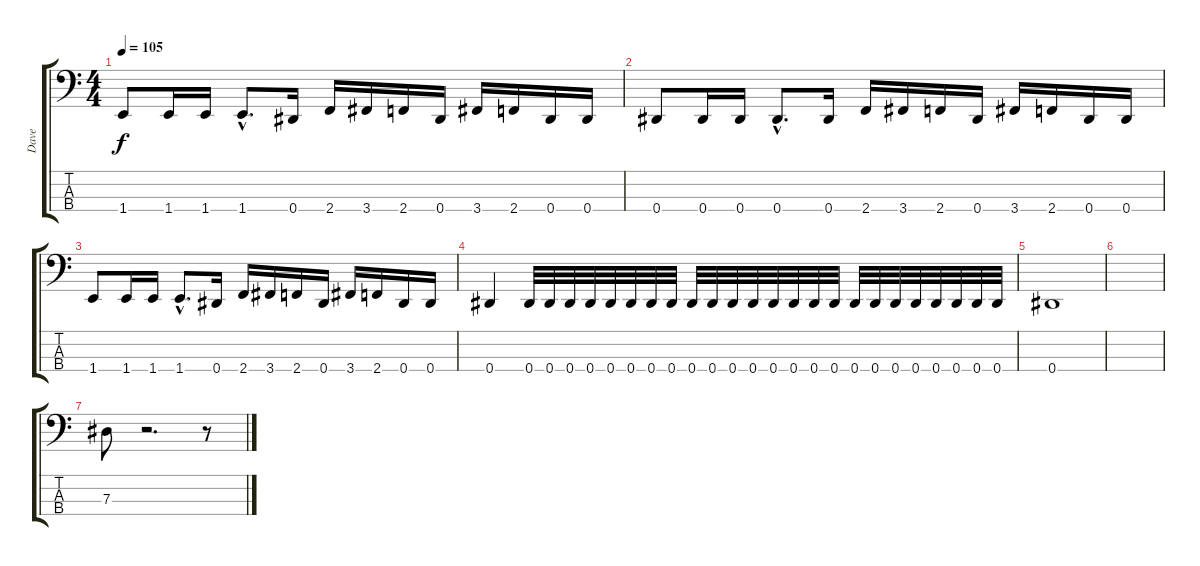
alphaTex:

\track ("Dave" "Dave") {instrument electricbasspick}
\staff {score tabs}
\tuning (Gb2 Db2 Ab1 Eb1) {hide}
\ts (4 4)
\tempo 105
\clef f4
\ks c
1.4.8{dy f} 1.4.16 1.4.16 1.4{hac}.8{d} 0.4.16 2.4.16 3.4.16 2.4.16 0.4.16 3.4.16 2.4.16 0.4.16 0.4.16 |
0.4.8 0.4.16 0.4.16 0.4{hac}.8{d} 0.4.16 2.4.16 3.4.16 2.4.16 0.4.16 3.4.16 2.4.16 0.4.16 0.4.16 |
1.4.8 1.4.16 1.4.16 1.4{hac}.8{d} 0.4.16 2.4.16 3.4.16 2.4.16 0.4.16 3.4.16 2.4.16 0.4.16 0.4.16 |
0.4.4 0.4.32 0.4.32 0.4.32 0.4.32 0.4.32 0.4.32 0.4.32 0.4.32 0.4.32 0.4.32 0.4.32 0.4.32 0.4.32 0.4.32 0.4.32 0.4.32 0.4.32 0.4.32 0.4.32 0.4.32 0.4.32 0.4.32 0.4.32 0.4.32 |
0.4.1 |
|
7.3.8 r.2{d} r.8
